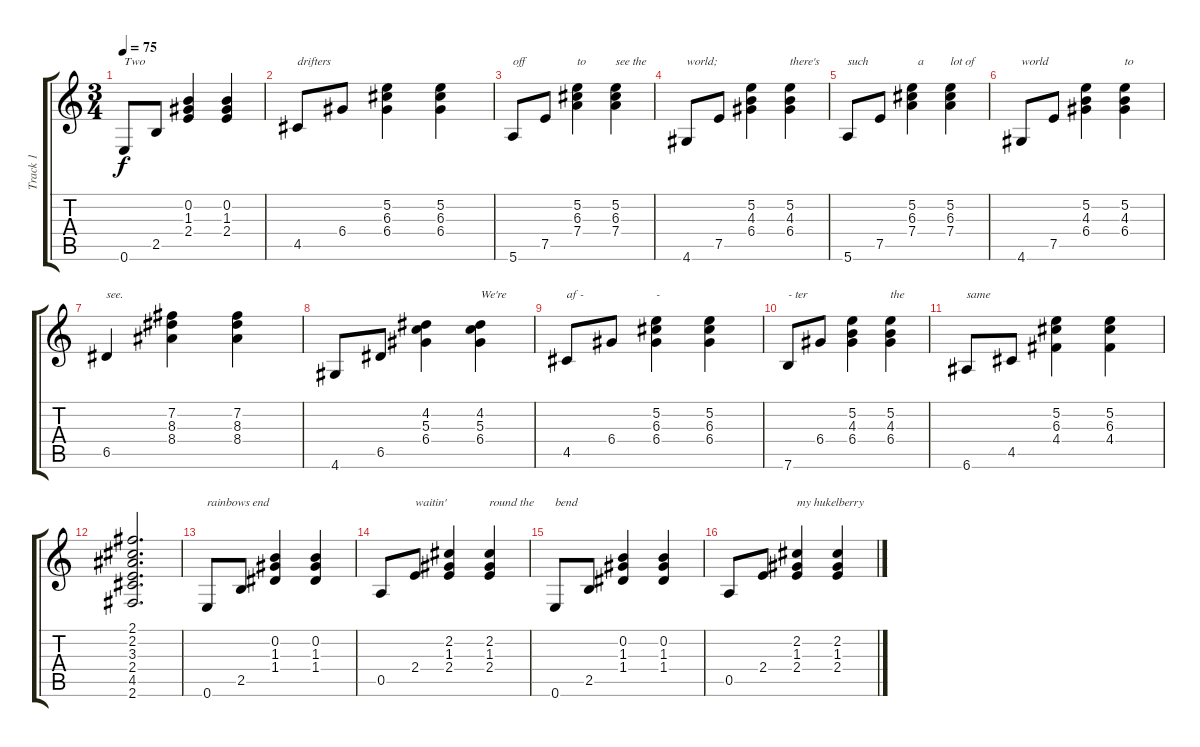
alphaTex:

\track ("Track 1" "Track 1") {instrument acousticguitarnylon}
\staff {score tabs}
\tuning (E4 B3 G3 D3 A2 E2) {hide}
\ts (3 4)
\tempo 75
\clef g2
\ks c
0.6.8{txt "Two" dy f} 2.5.8 (0.2 1.3 2.4).4 (0.2 1.3 2.4).4 |
4.5.8{txt "drifters"} 6.4.8 (5.2 6.3 6.4).4 (5.2 6.3 6.4).4 |
5.6.8{txt "off"} 7.5.8 (5.2 6.3 7.4).4{txt "to"} (5.2 6.3 7.4).4{txt "see the"} |
4.6.8{txt "world;"} 7.5.8 (5.2 4.3 6.4).4 (5.2 4.3 6.4).4{txt "there's"} |
5.6.8{txt "such"} 7.5.8 (5.2 6.3 7.4).4{txt "  a"} (5.2 6.3 7.4).4{txt "lot of"} |
4.6.8{txt "world"} 7.5.8 (5.2 4.3 6.4).4 (5.2 4.3 6.4).4{txt "to"} |
6.5.4{txt "see."} (7.2 8.3 8.4).4 (7.2 8.3 8.4).4 |
4.6.8 6.5.8 (4.2 5.3 6.4).4 (4.2 5.3 6.4).4{txt "We're"} |
4.5.8{txt "af -"} 6.4.8 (5.2 6.3 6.4).4{txt "-"} (5.2 6.3 6.4).4 |
7.6.8{txt "- ter"} 6.4.8 (5.2 4.3 6.4).4 (5.2 4.3 6.4).4{txt "the"} |
6.6.8{txt "same"} 4.5.8 (5.2 6.3 4.4).4 (5.2 6.3 4.4).4 |
(2.1 2.2 3.3 2.4 4.5 2.6).2{d} |
0.6.8{txt "rainbows end"} 2.5.8 (0.2 1.3 1.4).4 (0.2 1.3 1.4).4 |
0.5.8 2.4.8{txt "waitin'"} (2.2 1.3 2.4).4 (2.2 1.3 2.4).4{txt "round the"} |
0.6.8{txt "bend"} 2.5.8 (0.2 1.3 1.4).4 (0.2 1.3 1.4).4 |
0.5.8 2.4.8 (2.2 1.3 2.4).4{txt "my hukelberry"} (2.2 1.3 2.4).4
